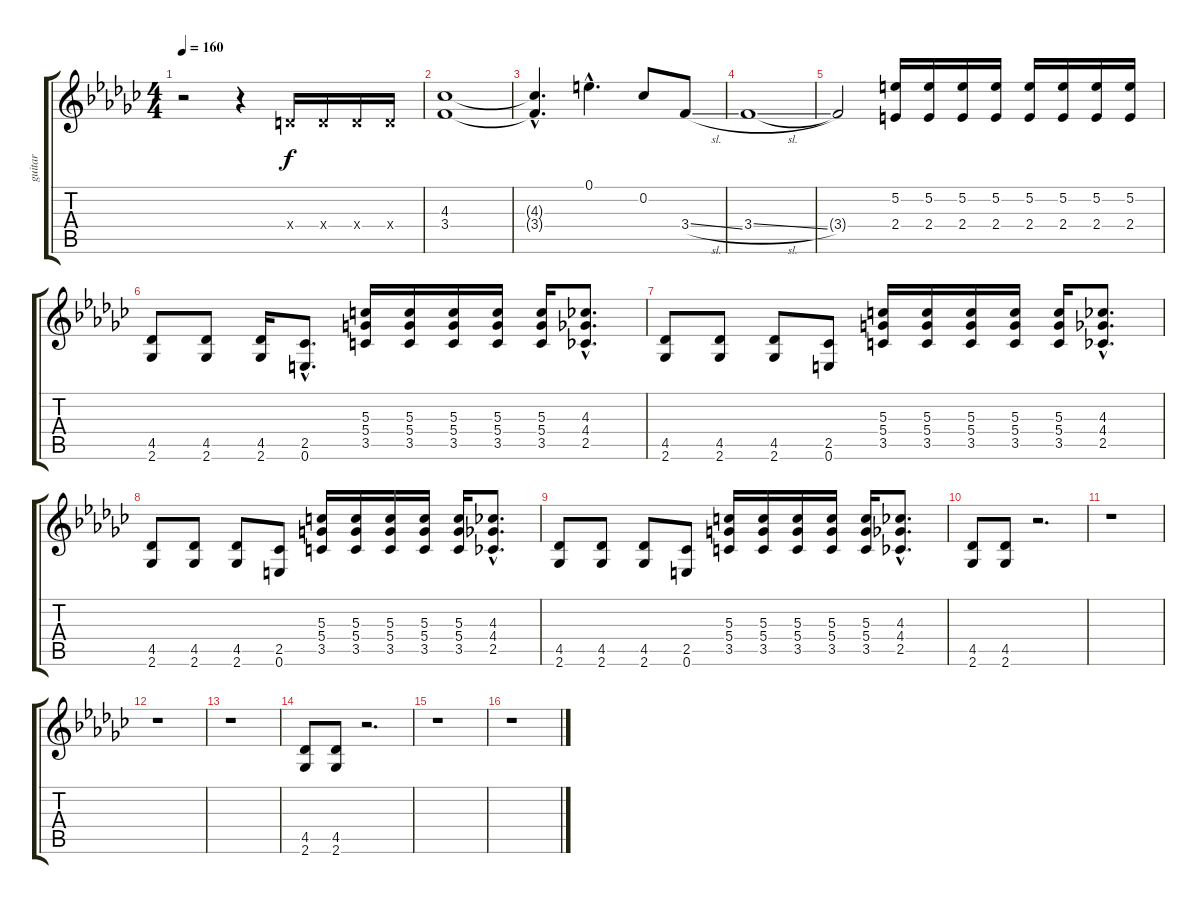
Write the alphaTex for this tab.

\track ("guitar" "guitar") {instrument overdrivenguitar}
\staff {score tabs}
\tuning (E4 B3 G3 D3 A2 E2) {hide}
\ts (4 4)
\tempo 160
\clef g2
\ks gb
r.2{dy f instrument overdrivenguitar} r.4 0.4{x}.16 0.4{x}.16 0.4{x}.16 0.4{x}.16 |
(4.3 3.4).1 |
(4.3{hac t} 3.4{hac t}).4{d} 0.1{hac}.4{d} 0.2.8 3.4{sl}.8 |
3.4{sl}.1 |
3.4{t}.2 (5.2 2.4).16 (5.2 2.4).16 (5.2 2.4).16 (5.2 2.4).16 (5.2 2.4).16 (5.2 2.4).16 (5.2 2.4).16 (5.2 2.4).16 |
(4.5 2.6).8 (4.5 2.6).8 (4.5 2.6).16 (2.5{hac} 0.6{hac}).8{d} (5.3 5.4 3.5).16 (5.3 5.4 3.5).16 (5.3 5.4 3.5).16 (5.3 5.4 3.5).16 (5.3 5.4 3.5).16 (4.3{hac} 4.4{hac} 2.5{hac}).8{d} |
(4.5 2.6).8 (4.5 2.6).8 (4.5 2.6).8 (2.5 0.6).8 (5.3 5.4 3.5).16 (5.3 5.4 3.5).16 (5.3 5.4 3.5).16 (5.3 5.4 3.5).16 (5.3 5.4 3.5).16 (4.3{hac} 4.4{hac} 2.5{hac}).8{d} |
(4.5 2.6).8 (4.5 2.6).8 (4.5 2.6).8 (2.5 0.6).8 (5.3 5.4 3.5).16 (5.3 5.4 3.5).16 (5.3 5.4 3.5).16 (5.3 5.4 3.5).16 (5.3 5.4 3.5).16 (4.3{hac} 4.4{hac} 2.5{hac}).8{d} |
(4.5 2.6).8 (4.5 2.6).8 (4.5 2.6).8 (2.5 0.6).8 (5.3 5.4 3.5).16 (5.3 5.4 3.5).16 (5.3 5.4 3.5).16 (5.3 5.4 3.5).16 (5.3 5.4 3.5).16 (4.3{hac} 4.4{hac} 2.5{hac}).8{d} |
(4.5 2.6).8 (4.5 2.6).8 r.2{d} |
r.1 |
r.1 |
r.1 |
(4.5 2.6).8 (4.5 2.6).8 r.2{d} |
r.1 |
r.1
